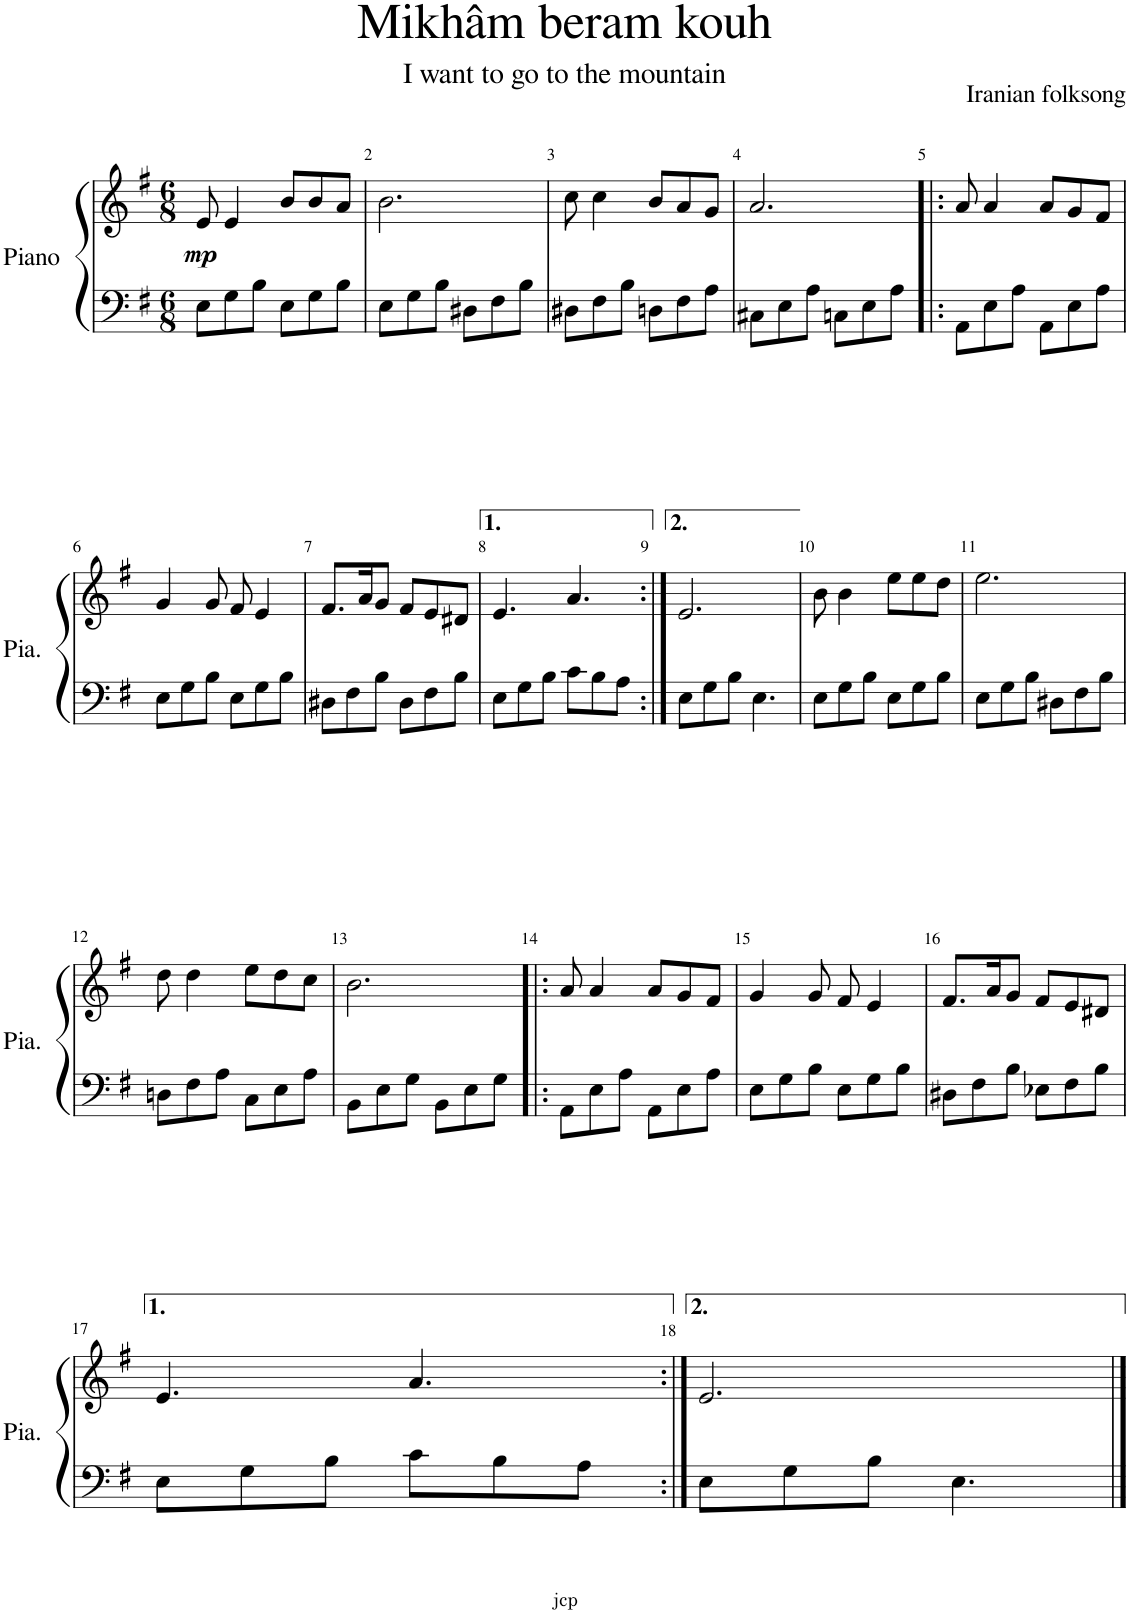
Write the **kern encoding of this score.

**kern	**kern	**dynam
*part1	*part1	*part1
*staff2	*staff1	*staff1/2
*I"Piano	*	*
*I'Pia.	*	*
*clefF4	*clefG2	*
*k[f#]	*k[f#]	*
*M6/8	*M6/8	*
=1	=1	=1
!	!	!LO:DY:b
8E\L	8e/	mp
8G\	4e/	.
8B\J	.	.
8E\L	8b/L	.
8G\	8b/	.
8B\J	8a/J	.
=2	=2	=2
8E\L	2.b\	.
8G\	.	.
8B\J	.	.
8D#X\L	.	.
8F#\	.	.
8B\J	.	.
=3	=3	=3
8D#X\L	8cc\	.
8F#\	4cc\	.
8B\J	.	.
8Dn\L	8b/L	.
8F#\	8a/	.
8A\J	8g/J	.
=4	=4	=4
8C#X\L	2.a/	.
8E\	.	.
8A\J	.	.
8Cn\L	.	.
8E\	.	.
8A\J	.	.
=5!|:	=5!|:	=5!|:
8AA\L	8a/	.
8E\	4a/	.
8A\J	.	.
8AA\L	8a/L	.
8E\	8g/	.
8A\J	8f#/J	.
!!LO:LB:g=z
=6	=6	=6
8E\L	4g/	.
8G\	.	.
8B\J	8g/	.
8E\L	8f#/	.
8G\	4e/	.
8B\J	.	.
=7	=7	=7
8D#X\L	8.f#/L	.
8F#\	.	.
.	16a/K	.
8B\J	8g/J	.
8D#\L	8f#/L	.
8F#\	8e/	.
8B\J	8d#X/J	.
=8	=8	=8
8E\L	4.e/	.
8G\	.	.
8B\J	.	.
8c\L	4.a/	.
8B\	.	.
8A\J	.	.
=9:|!	=9:|!	=9:|!
8E\L	2.e/	.
8G\	.	.
8B\J	.	.
4.E\	.	.
=10	=10	=10
8E\L	8b\	.
8G\	4b\	.
8B\J	.	.
8E\L	8ee\L	.
8G\	8ee\	.
8B\J	8dd\J	.
=11	=11	=11
8E\L	2.ee\	.
8G\	.	.
8B\J	.	.
8D#X\L	.	.
8F#\	.	.
8B\J	.	.
!!LO:LB:g=z
=12	=12	=12
8Dn\L	8dd\	.
8F#\	4dd\	.
8A\J	.	.
8C\L	8ee\L	.
8E\	8dd\	.
8A\J	8cc\J	.
=13	=13	=13
8BB\L	2.b\	.
8E\	.	.
8G\J	.	.
8BB\L	.	.
8E\	.	.
8G\J	.	.
=14!|:	=14!|:	=14!|:
8AA\L	8a/	.
8E\	4a/	.
8A\J	.	.
8AA\L	8a/L	.
8E\	8g/	.
8A\J	8f#/J	.
=15	=15	=15
8E\L	4g/	.
8G\	.	.
8B\J	8g/	.
8E\L	8f#/	.
8G\	4e/	.
8B\J	.	.
=16	=16	=16
8D#X\L	8.f#/L	.
8F#\	.	.
.	16a/K	.
8B\J	8g/J	.
8E-X\L	8f#/L	.
8F#\	8e/	.
8B\J	8d#X/J	.
!!LO:LB:g=z
=17	=17	=17
8E\L	4.e/	.
8G\	.	.
8B\J	.	.
8c\L	4.a/	.
8B\	.	.
8A\J	.	.
=18:|!	=18:|!	=18:|!
8E\L	2.e/	.
8G\	.	.
8B\J	.	.
4.E\	.	.
==	==	==
*-	*-	*-
